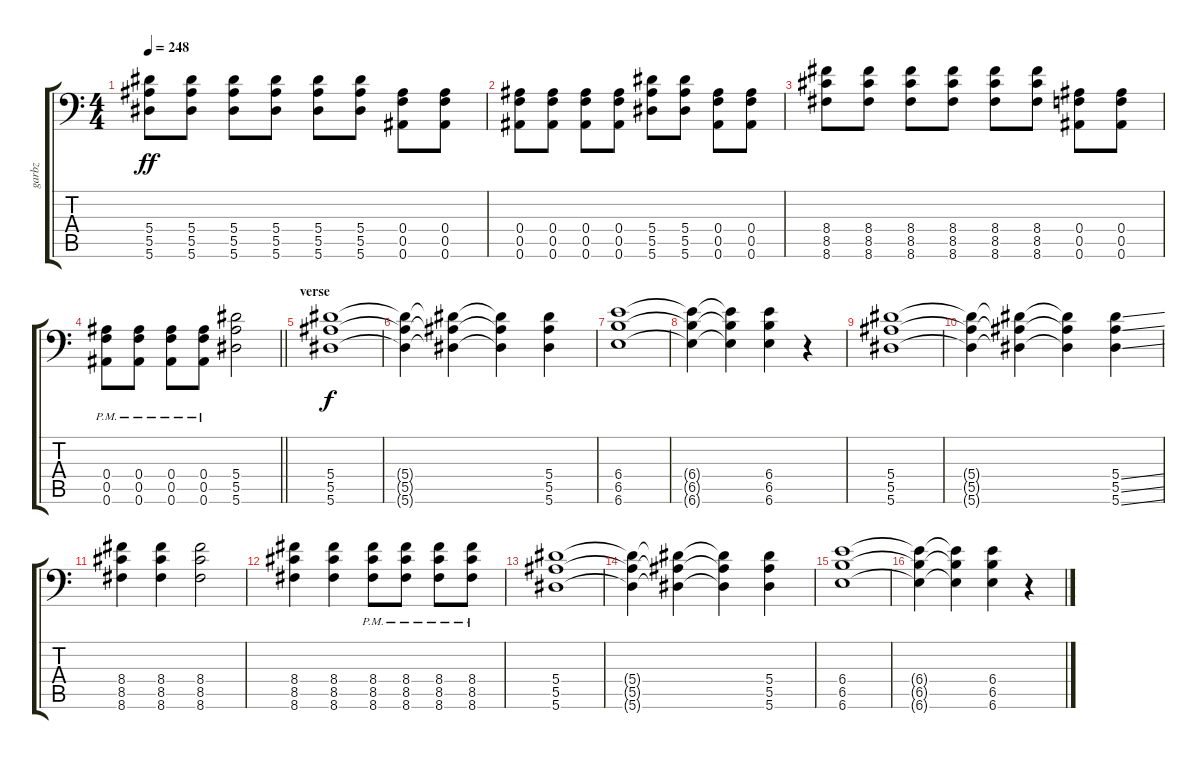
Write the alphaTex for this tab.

\track ("garbz" "garbz") {instrument distortionguitar}
\staff {score tabs}
\tuning (C4 G3 Eb3 Bb2 F2 Bb1) {hide}
\ts (4 4)
\tempo 248
\clef f4
\ks c
(5.4 5.5 5.6).8{dy ff} (5.4 5.5 5.6).8 (5.4 5.5 5.6).8 (5.4 5.5 5.6).8 (5.4 5.5 5.6).8 (5.4 5.5 5.6).8 (0.4 0.5 0.6).8 (0.4 0.5 0.6).8 |
(0.4 0.5 0.6).8 (0.4 0.5 0.6).8 (0.4 0.5 0.6).8 (0.4 0.5 0.6).8 (5.4 5.5 5.6).8 (5.4 5.5 5.6).8 (0.4 0.5 0.6).8 (0.4 0.5 0.6).8 |
(8.4 8.5 8.6).8 (8.4 8.5 8.6).8 (8.4 8.5 8.6).8 (8.4 8.5 8.6).8 (8.4 8.5 8.6).8 (8.4 8.5 8.6).8 (0.4 0.5 0.6).8 (0.4 0.5 0.6).8 |
\barLineRight lightlight
(0.4{pm} 0.5{pm} 0.6{pm}).8 (0.4{pm} 0.5{pm} 0.6{pm}).8 (0.4{pm} 0.5{pm} 0.6{pm}).8 (0.4{pm} 0.5{pm} 0.6{pm}).8 (5.4 5.5 5.6).2 |
\section ("" "verse")
(5.4 5.5 5.6).1{dy f} |
(5.4{t} 5.5{t} 5.6{t}).4 (5.4{t} 5.5{t} 5.6{t}).4 (5.4{t} 5.5{t} 5.6{t}).4 (5.4 5.5 5.6).4 |
(6.4 6.5 6.6).1 |
(6.4{t} 6.5{t} 6.6{t}).4 (6.4{t} 6.5{t} 6.6{t}).4 (6.4 6.5 6.6).4 r.4 |
(5.4 5.5 5.6).1 |
(5.4{t} 5.5{t} 5.6{t}).4 (5.4{t} 5.5{t} 5.6{t}).4 (5.4{t} 5.5{t} 5.6{t}).4 (5.4{ss} 5.5{ss} 5.6{ss}).4 |
(8.4 8.5 8.6).4 (8.4 8.5 8.6).4 (8.4 8.5 8.6).2 |
(8.4 8.5 8.6).4 (8.4 8.5 8.6).4 (8.4{pm} 8.5{pm} 8.6{pm}).8 (8.4{pm} 8.5{pm} 8.6{pm}).8 (8.4{pm} 8.5{pm} 8.6{pm}).8 (8.4{pm} 8.5{pm} 8.6{pm}).8 |
(5.4 5.5 5.6).1 |
(5.4{t} 5.5{t} 5.6{t}).4 (5.4{t} 5.5{t} 5.6{t}).4 (5.4{t} 5.5{t} 5.6{t}).4 (5.4 5.5 5.6).4 |
(6.4 6.5 6.6).1 |
(6.4{t} 6.5{t} 6.6{t}).4 (6.4{t} 6.5{t} 6.6{t}).4 (6.4 6.5 6.6).4 r.4
